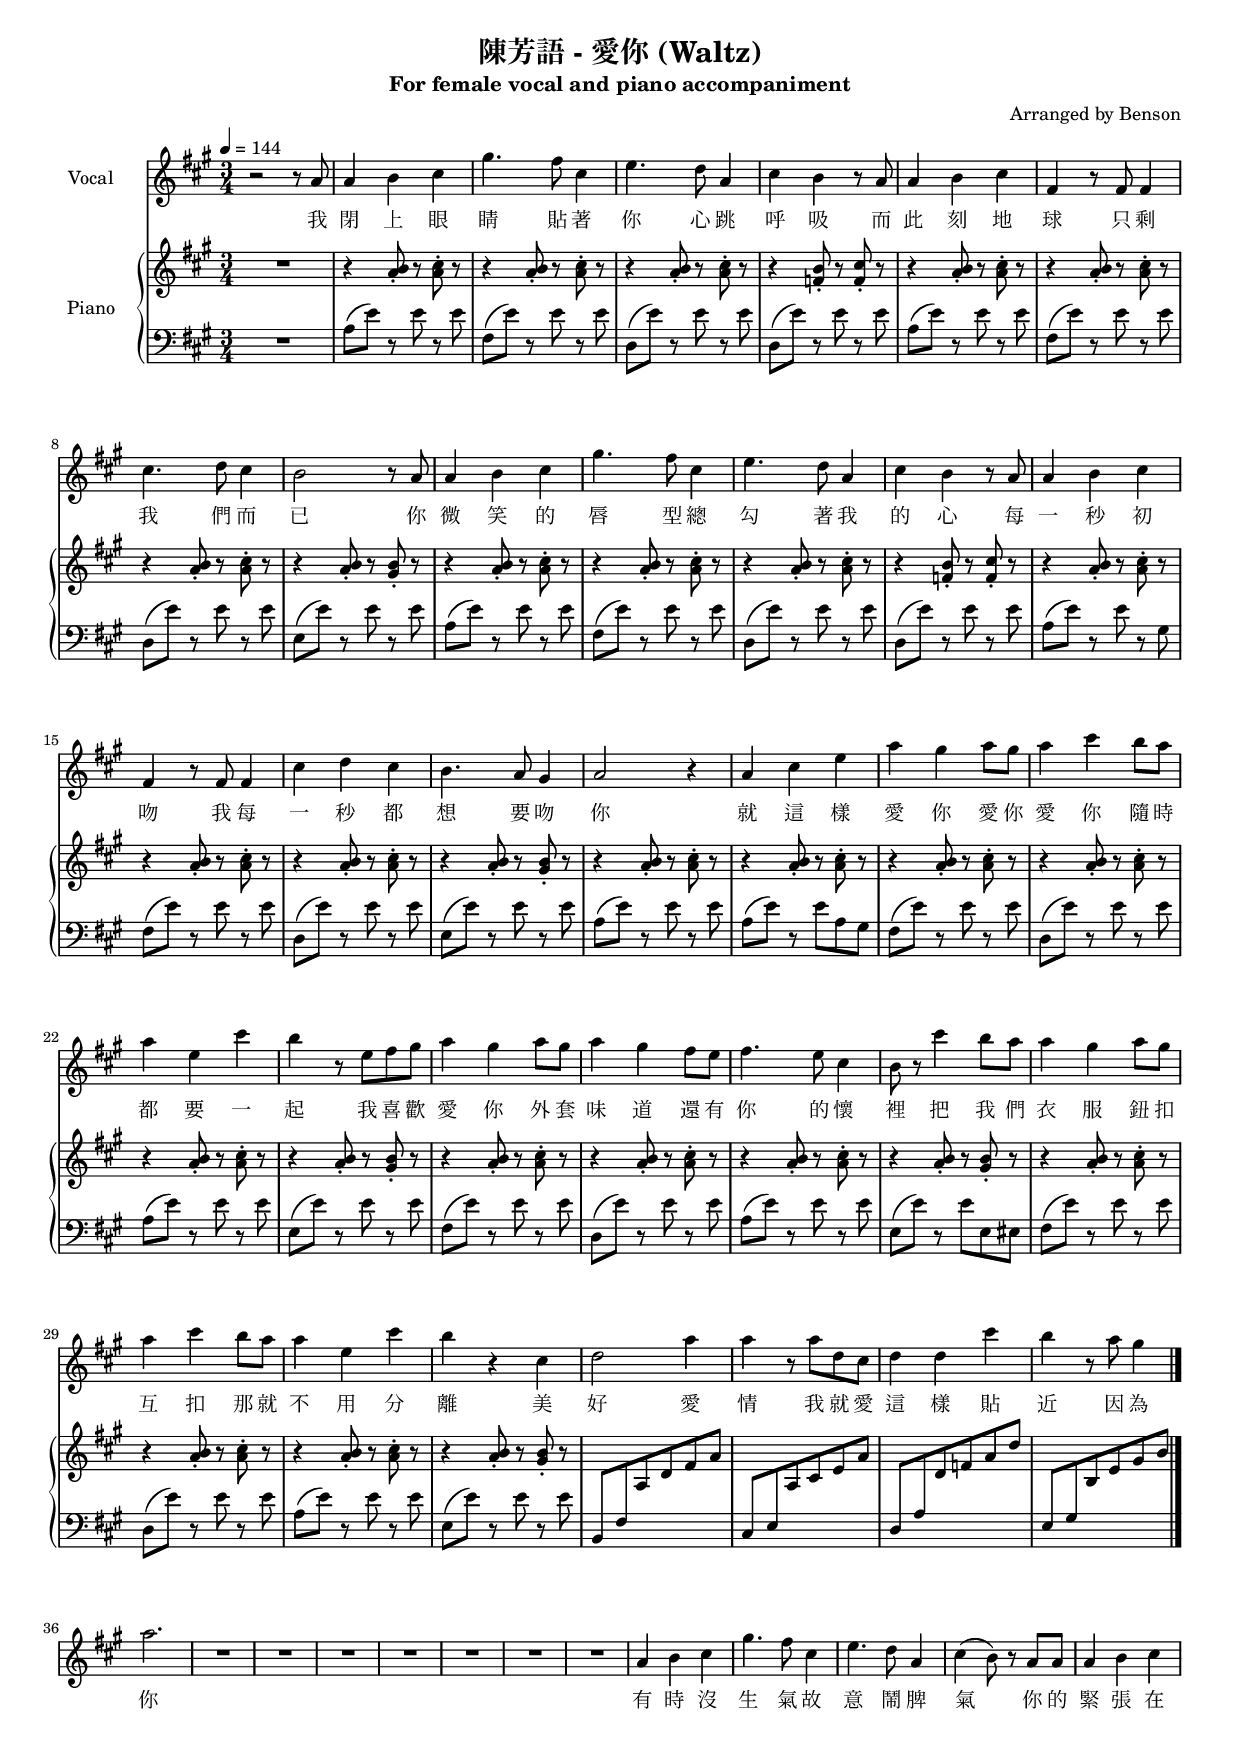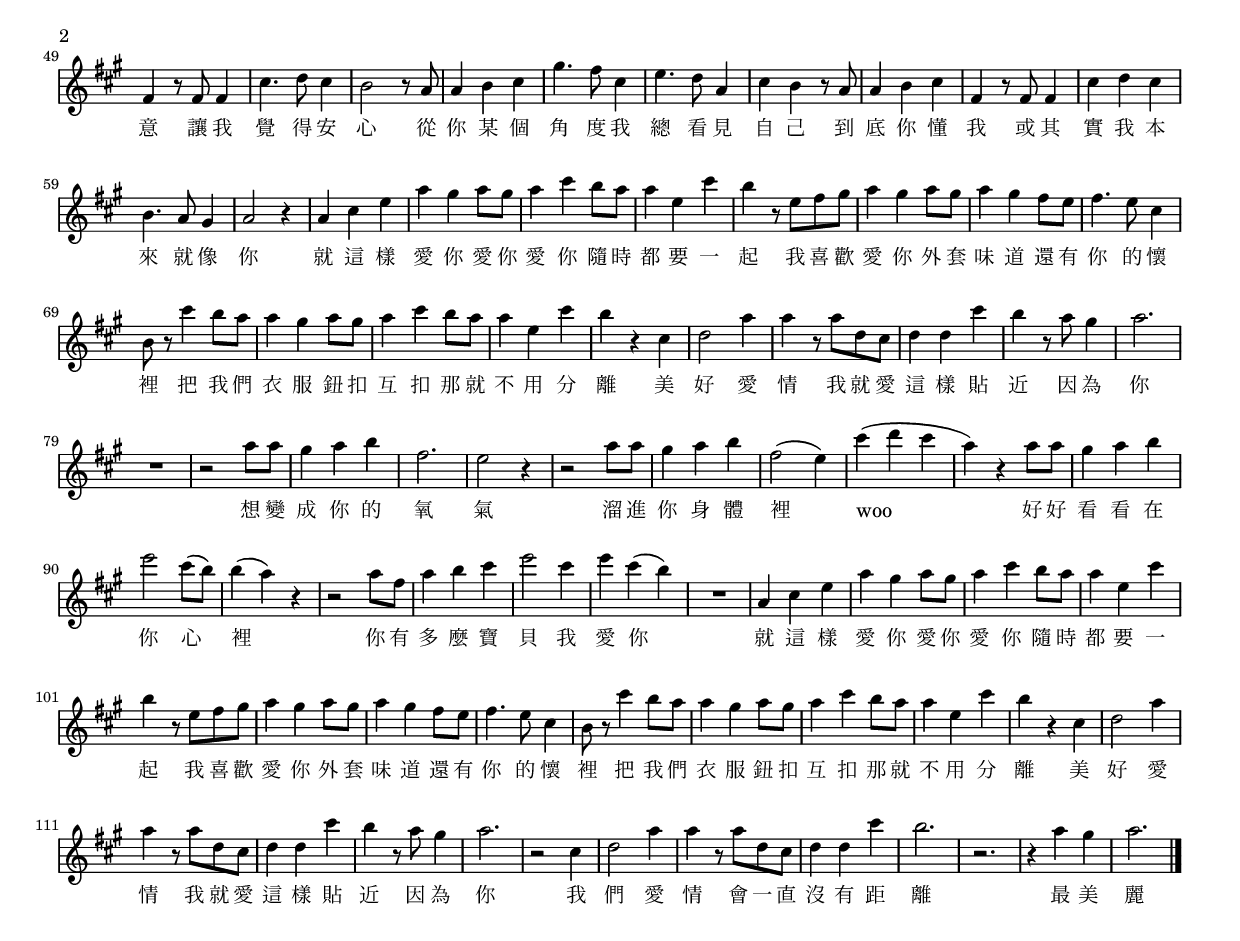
\version "2.18.2"
\include "articulate.ly"
#(set-global-staff-size 16)

%%%%%%%%%%%%%%%%%%%%%%%%%%%%%%%%%%%%%%%%%%%%%%%%%%%%%%%%%%%%%%%%%%%%%%%%%%%%%%%%%%%%%%%%%%
%%  http://lsr.di.unimi.it/LSR/Item?id=445

%LSR by Jay Anderson.
%modyfied by Simon Albrecht on March 2014.
%=> http://lilypond.1069038.n5.nabble.com/LSR-445-error-td160662.html

#(define (octave-up m t)
 (let* ((octave (1- t))
      (new-note (ly:music-deep-copy m))
      (new-pitch (ly:make-pitch
        octave
        (ly:pitch-notename (ly:music-property m 'pitch))
        (ly:pitch-alteration (ly:music-property m 'pitch)))))
  (set! (ly:music-property new-note 'pitch) new-pitch)
  new-note))

#(define (octavize-chord elements t)
 (cond ((null? elements) elements)
     ((eq? (ly:music-property (car elements) 'name) 'NoteEvent)
       (cons (car elements)
             (cons (octave-up (car elements) t)
                   (octavize-chord (cdr elements) t))))
     (else (cons (car elements) (octavize-chord (cdr elements ) t)))))

#(define (octavize music t)
 (if (eq? (ly:music-property music 'name) 'EventChord)
       (ly:music-set-property! music 'elements (octavize-chord
(ly:music-property music 'elements) t)))
 music)

makeOctaves = #(define-music-function (parser location arg mus) (integer? ly:music?)
 (music-map (lambda (x) (octavize x arg)) (event-chord-wrap! mus)))
%%%%%%%%%%%%%%%%%%%%%%%%%%%%%%%%%%%%%%%%%%%%%%%%%%%%%%%%%%%%%%%%%%%%%%%%%%%%%%%%%%%%%%%%%%

cr = \change Staff = "right"
cl = \change Staff = "left"
rhMark = \markup { 
  \path #0.1 #'((moveto -1 0)(rlineto 0 -1.5)(rlineto 0.5 0))
}

\header {
  title = "陳芳語 - 愛你 (Waltz)"
  subtitle = "For female vocal and piano accompaniment"
  arranger = "Arranged by Benson"
}

upper-verse-one = \relative c'' {
  \repeat unfold 3 { r4 <a b>8-. r <a cis-.> r }
  r4 <f b>8-. r <f cis'>-. r
  \repeat unfold 3 { r4 <a b>8-. r <a cis>-. r }
  r4 <a b>8-. r <gis b>-. r

  \repeat unfold 3 { r4 <a b>8-. r <a cis-.> r }
  r4 <f b>8-. r <f cis'>-. r
  \repeat unfold 3 { r4 <a b>8-. r <a cis>-. r }
  r4 <a b>8-. r <gis b>-. r

  r4 <a b>8-. r <a cis>-. r
}

lower-verse-one = \relative c' {
  a8( e') r e r e
  fis,8( e') r e r e
  d,8( e') r e r e
  d,8( e') r e r e
  a,8( e') r e r e
  fis,8( e') r e r e
  d,8( e') r e r e
  e,8( e') r e r e

  a,8( e') r e r e
  fis,8( e') r e r e
  d,8( e') r e r e
  d,8( e') r e r e
  a,8( e') r e r gis,
  fis8( e') r e r e
  d,8( e') r e r e
  e,8( e') r e r e

  a,8( e') r e r e
}

upper-chorus-one = \relative c'' {
  r4 <a b>8-. r <a cis>-. r

  \repeat unfold 3 { r4 <a b>8-. r <a cis>-. r }
  r4 <a b>8-. r <gis b>-. r

  \repeat unfold 3 { r4 <a b>8-. r <a cis>-. r }
  r4 <a b>8-. r <gis b>-. r

  \repeat unfold 3 { r4 <a b>8-. r <a cis>-. r }
  r4 <a b>8-. r <gis b>-. r

  s2.*4
}

lower-chorus-one = \relative c' {
  a8( e') r e a, gis

  fis8( e') r e r e
  d,8( e') r e r e
  a,8( e') r e r e
  e,8( e') r e r e

  fis,8( e') r e r e
  d,8( e') r e r e
  a,8( e') r e r e
  e,8( e') r e e, eis

  fis8( e') r e r e
  d,8( e') r e r e
  a,8( e') r e r e
  e,8( e') r e r e

  b,8 fis' \cr a d fis a
  \cl cis,, e \cr a cis e a
  \cl d,, a' \cr d f a d
  \cl e,, gis \cr b e gis b
  \cl
}

upper = \relative c' {
  \clef treble
  \tempo 4 = 144
  \time 3/4
  \key a \major
  R2.
  \upper-verse-one
  \upper-chorus-one
  \bar "|."
}

lower = \relative c {
  \clef bass
  \time 3/4
  \key a \major
  R2.
  \lower-verse-one
  \lower-chorus-one
  \bar "|."
}

dynamics = {
}

melody = \relative c'' {
  \clef treble
  \time 3/4
  \key a \major
  r2 r8
  % verse 1
  a8 a4 b cis gis'4. fis8 cis4 e4. d8 a4 cis b r8
  a8 a4 b cis fis, r8 fis fis4 cis'4. d8 cis4 b2 r8
  a8 a4 b cis gis'4. fis8 cis4 e4. d8 a4 cis b r8
  a8 a4 b cis fis, r8 fis fis4 cis'4 d4 cis b4. a8 gis4 a2 r4

  % chorus
  a4 cis e a4 gis a8 gis a4 cis b8 a a4 e cis' b r8
  e,8 fis gis a4 gis a8 gis a4 gis fis8 e fis4. e8 cis4 b8 r
  cis'4 b8 a a4 gis a8 gis a4 cis b8 a a4 e cis' b r
  cis,4 d2 a'4 a4 r8 a d, cis d4 d cis' b r8 a gis4 a2.
  R2.*3 R2.*4

  % verse 2
  a,4 b cis gis'4. fis8 cis4 e4. d8 a4 cis( b8) r8
  a8 a8 a4 b cis fis, r8 fis fis4 cis'4. d8 cis4 b2 r8
  a8 a4 b cis gis'4. fis8 cis4 e4. d8 a4 cis b r8
  a8 a4 b cis fis, r8 fis fis4 cis'4 d4 cis b4. a8 gis4 a2 r4

  % chorus 2
  a4 cis e a4 gis a8 gis a4 cis b8 a a4 e cis' b r8
  e,8 fis gis a4 gis a8 gis a4 gis fis8 e fis4. e8 cis4 b8 r
  cis'4 b8 a a4 gis a8 gis a4 cis b8 a a4 e cis' b r
  cis,4 d2 a'4 a4 r8 a d, cis d4 d cis' b r8 a gis4 a2.
  
  % bridge
  R2.
  r2 a8 a gis4 a b fis2. e2 r4
  r2 a8 a gis4 a b fis2( e4) cis'4( d cis4 a4)
  r4 a8 a gis4 a b e2 cis8( b) b4( a) r
  r2 a8 fis a4 b cis e2 cis4 e cis( b)

  R2.

  % chorus 3
  a,4 cis e a4 gis a8 gis a4 cis b8 a a4 e cis' b r8
  e,8 fis gis a4 gis a8 gis a4 gis fis8 e fis4. e8 cis4 b8 r8
  cis'4 b8 a a4 gis a8 gis a4 cis b8 a a4 e cis' b r
  cis,4 d2 a'4 a4 r8 a d, cis d4 d cis' b r8 a gis4 a2.
  r2
  cis,4 d2 a'4 a4 r8 a d, cis d4 d cis' b2. r2. r4 a gis4 a2.

  \bar "|."
}

lyricsmain = \lyricmode {
  我 閉 上 眼 睛 貼 著 你 心 跳 呼 吸
  而 此 刻 地 球 只 剩 我 們 而 已
  你 微 笑 的 唇 型 總 勾 著 我 的 心
  每 一 秒 初 吻 我 每 一 秒 都 想 要 吻 你

  就 這 樣 愛 你 愛 你 愛 你 隨 時 都 要 一 起
  我 喜 歡 愛 你 外 套 味 道 還 有 你 的 懷 裡
  把 我 們 衣 服 鈕 扣 互 扣 那 就 不 用 分 離
  美 好 愛 情 我 就 愛 這 樣 貼 近 因 為 你

  有 時 沒 生 氣 故 意 鬧 脾 氣
  你 的 緊 張 在 意 讓 我 覺 得 安 心
  從 你 某 個 角 度 我 總 看 見 自 己
  到 底 你 懂 我 或 其 實 我 本 來 就 像 你

  就 這 樣 愛 你 愛 你 愛 你 隨 時 都 要 一 起
  我 喜 歡 愛 你 外 套 味 道 還 有 你 的 懷 裡
  把 我 們 衣 服 鈕 扣 互 扣 那 就 不 用 分 離
  美 好 愛 情 我 就 愛 這 樣 貼 近 因 為 你

  想 變 成 你 的 氧 氣
  溜 進 你 身 體 裡
  woo
  好 好 看 看 在 你 心 裡
  你 有 多 麼 寶 貝 我 愛 你

  就 這 樣 愛 你 愛 你 愛 你 隨 時 都 要 一 起
  我 喜 歡 愛 你 外 套 味 道 還 有 你 的 懷 裡
  把 我 們 衣 服 鈕 扣 互 扣 那 就 不 用 分 離
  美 好 愛 情 我 就 愛 這 樣 貼 近 因 為 你
  我 們 愛 情 會 一 直 沒 有 距 離 最 美 麗
}

\paper {
  page-breaking = #ly:page-turn-breaking
}
\score {
  <<
    \new Staff = "melodystaff" <<
      \set Staff.midiInstrument = #"electric guitar (clean)"
      \set Staff.instrumentName = #"Vocal"
      \set Staff.midiMinimumVolume = #0.9
      \set Staff.midiMaximumVolume = #1
      \new Voice = "melody" {
        \melody
      }
      \context Lyrics = "lyrics" { \lyricsto "melody" { \lyricsmain } }
    >>
    \new PianoStaff <<
      \set PianoStaff.instrumentName = #"Piano"
      \new Staff = "right" {
        \set Staff.midiInstrument = #"acoustic grand"
        \set Staff.midiMinimumVolume = #0.3
        \set Staff.midiMaximumVolume = #0.7
        \upper
      }
      \new Dynamics = "Dynamics_pf" \dynamics
      \new Staff = "left" {
        \set Staff.midiInstrument = #"acoustic grand"
        \set Staff.midiMinimumVolume = #0.3
        \set Staff.midiMaximumVolume = #0.7
        \lower
      }
    >>
  >>
  \layout {
    \context {
      % add the RemoveEmptyStaffContext that erases rest-only staves
      \Staff \RemoveEmptyStaves
    }
    \context {
      % add the RemoveEmptyStaffContext that erases rest-only staves
      % \Dynamics \RemoveEmptyStaves
    }
    \context {
      \Score
      % Remove all-rest staves also in the first system
      \override VerticalAxisGroup.remove-first = ##t
      % If only one non-empty staff in a system exists, still print the starting bar
      \override SystemStartBar.collapse-height = #1
    }
    \context {
      \ChordNames
      \override ChordName #'font-size = #-3
    }
  }
  \midi {
    \context {
      \ChordNameVoice \remove Note_performer
    }
  }
}

